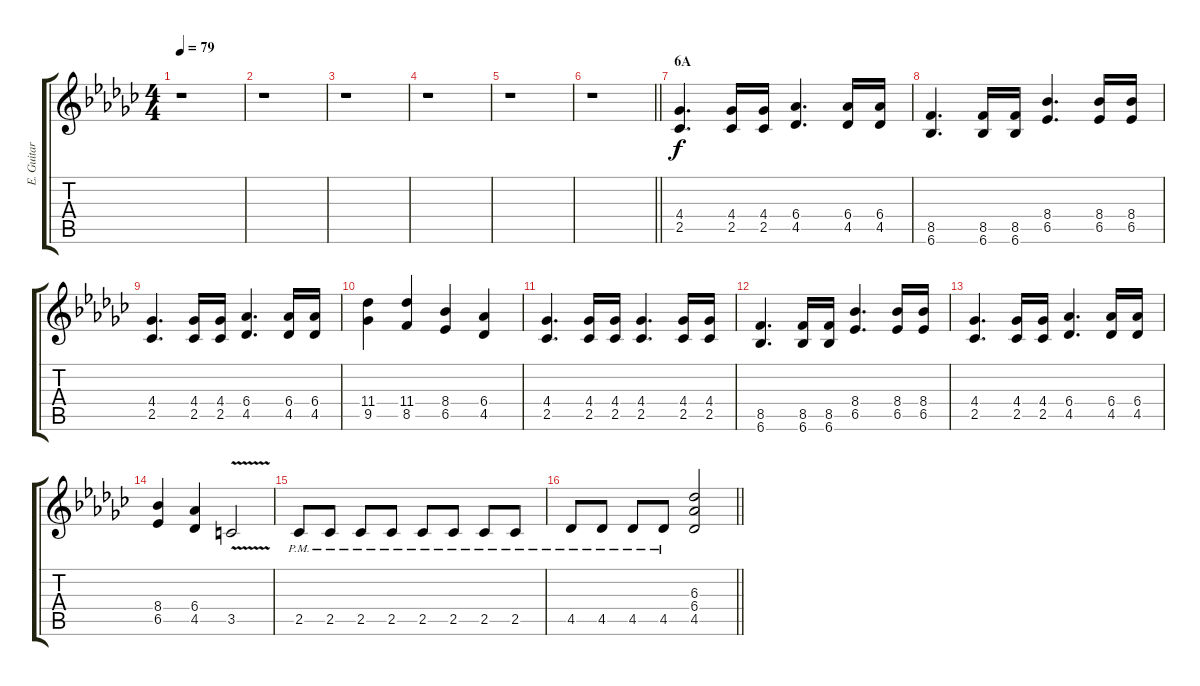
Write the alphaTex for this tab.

\track ("E. Guitar" "E. Guitar") {instrument overdrivenguitar}
\staff {score tabs}
\tuning (E4 B3 G3 D3 A2 E2) {hide}
\ts (4 4)
\tempo 79
\clef g2
\ks gb
r.1{dy f} |
r.1 |
r.1 |
r.1 |
r.1 |
\barLineRight lightlight
r.1 |
\section ("" "6A")
(4.4 2.5).4{d} (4.4 2.5).16 (4.4 2.5).16 (6.4 4.5).4{d} (6.4 4.5).16 (6.4 4.5).16 |
(8.5 6.6).4{d} (8.5 6.6).16 (8.5 6.6).16 (8.4 6.5).4{d} (8.4 6.5).16 (8.4 6.5).16 |
(4.4 2.5).4{d} (4.4 2.5).16 (4.4 2.5).16 (6.4 4.5).4{d} (6.4 4.5).16 (6.4 4.5).16 |
(11.4 9.5).4 (11.4 8.5).4 (8.4 6.5).4 (6.4 4.5).4 |
(4.4 2.5).4{d} (4.4 2.5).16 (4.4 2.5).16 (4.4 2.5).4{d} (4.4 2.5).16 (4.4 2.5).16 |
(8.5 6.6).4{d} (8.5 6.6).16 (8.5 6.6).16 (8.4 6.5).4{d} (8.4 6.5).16 (8.4 6.5).16 |
(4.4 2.5).4{d} (4.4 2.5).16 (4.4 2.5).16 (6.4 4.5).4{d} (6.4 4.5).16 (6.4 4.5).16 |
(8.4 6.5).4 (6.4 4.5).4 3.5{v}.2 |
2.5{pm}.8 2.5{pm}.8 2.5{pm}.8 2.5{pm}.8 2.5{pm}.8 2.5{pm}.8 2.5{pm}.8 2.5{pm}.8 |
\barLineRight lightlight
4.5{pm}.8 4.5{pm}.8 4.5{pm}.8 4.5{pm}.8 (6.3 6.4 4.5).2
